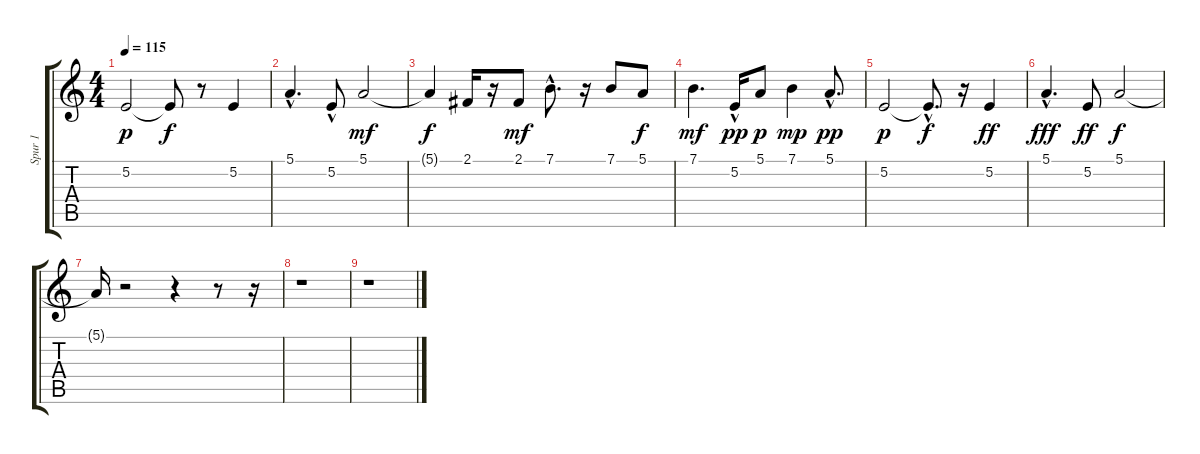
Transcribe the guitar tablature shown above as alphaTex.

\track ("Spur 1" "Spur 1") {instrument panflute}
\staff {score tabs}
\tuning (E4 B3 G3 D3 A2 E2) {hide}
\ts (4 4)
\tempo 115
\clef g2
\ks c
5.2.2{dy p} 5.2{t}.8{dy f} r.8 5.2.4 |
5.1{hac}.4{d} 5.2{hac}.8 5.1.2{dy mf} |
5.1{t}.4{dy f} 2.1.16 r.16 2.1.8{dy mf} 7.1{hac}.8{d} r.16 7.1.8 5.1.8{dy f} |
7.1.4{d dy mf} 5.2{hac}.16{dy pp} 5.1.8{dy p} 7.1.4{dy mp} 5.1{hac}.8{d dy pp} |
5.2.2{dy p} 5.2{hac t}.8{d dy f} r.16 5.2.4{dy ff} |
5.1{hac}.4{d dy fff} 5.2.8{dy ff} 5.1.2{dy f} |
5.1{t}.16 r.2 r.4 r.8 r.16 |
r.1 |
r.1
